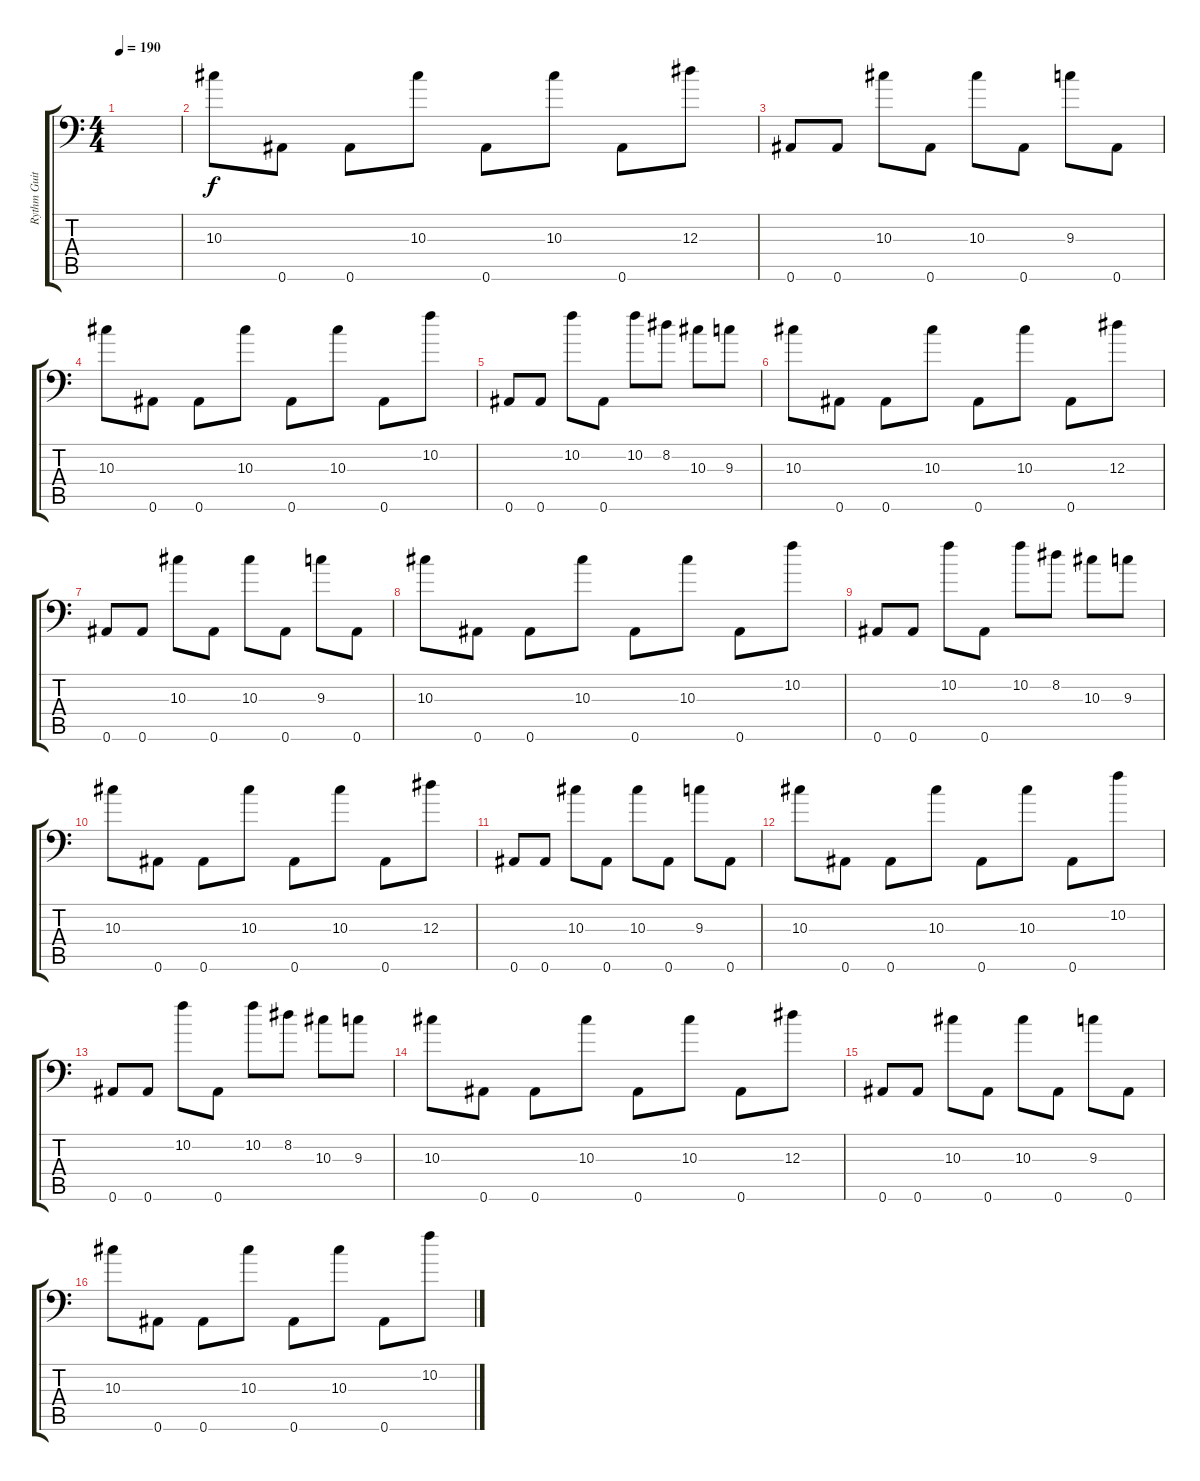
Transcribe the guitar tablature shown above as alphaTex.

\track ("Rythm Guitar #2" "Rythm Guit") {instrument distortionguitar}
\staff {score tabs}
\tuning (C4 G3 Eb3 Bb2 F2 Bb1) {hide}
\ts (4 4)
\tempo 190
\clef f4
\ks c
|
10.3.8 0.6.8 0.6.8 10.3.8 0.6.8 10.3.8 0.6.8 12.3.8 |
0.6.8 0.6.8 10.3.8 0.6.8 10.3.8 0.6.8 9.3.8 0.6.8 |
10.3.8 0.6.8 0.6.8 10.3.8 0.6.8 10.3.8 0.6.8 10.2.8 |
0.6.8 0.6.8 10.2.8 0.6.8 10.2.8 8.2.8 10.3.8 9.3.8 |
10.3.8 0.6.8 0.6.8 10.3.8 0.6.8 10.3.8 0.6.8 12.3.8 |
0.6.8 0.6.8 10.3.8 0.6.8 10.3.8 0.6.8 9.3.8 0.6.8 |
10.3.8 0.6.8 0.6.8 10.3.8 0.6.8 10.3.8 0.6.8 10.2.8 |
0.6.8 0.6.8 10.2.8 0.6.8 10.2.8 8.2.8 10.3.8 9.3.8 |
10.3.8 0.6.8 0.6.8 10.3.8 0.6.8 10.3.8 0.6.8 12.3.8 |
0.6.8 0.6.8 10.3.8 0.6.8 10.3.8 0.6.8 9.3.8 0.6.8 |
10.3.8 0.6.8 0.6.8 10.3.8 0.6.8 10.3.8 0.6.8 10.2.8 |
0.6.8 0.6.8 10.2.8 0.6.8 10.2.8 8.2.8 10.3.8 9.3.8 |
10.3.8 0.6.8 0.6.8 10.3.8 0.6.8 10.3.8 0.6.8 12.3.8 |
0.6.8 0.6.8 10.3.8 0.6.8 10.3.8 0.6.8 9.3.8 0.6.8 |
10.3.8 0.6.8 0.6.8 10.3.8 0.6.8 10.3.8 0.6.8 10.2.8
